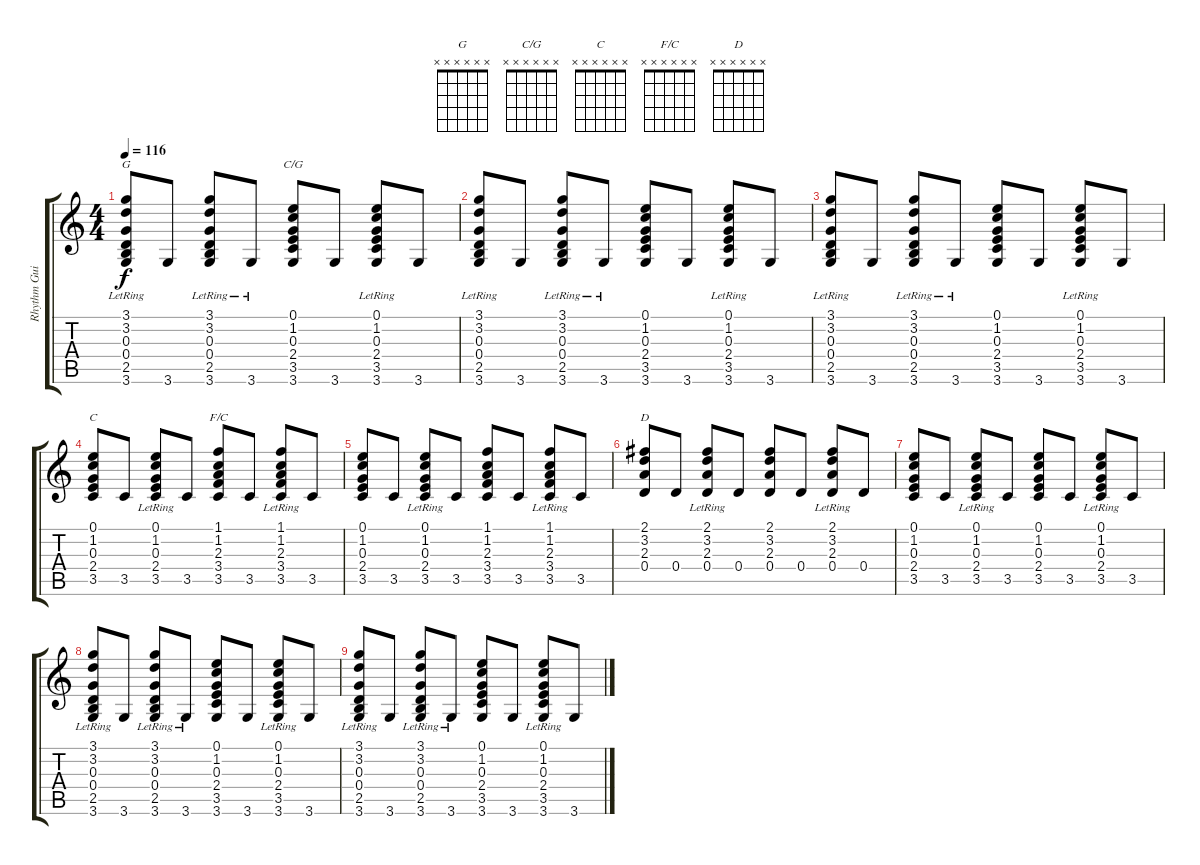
\track ("Rhythm Guitar" "Rhythm Gui") {instrument acousticguitarsteel}
\staff {score tabs}
\tuning (E4 B3 G3 D3 A2 E2) {hide}
\chord ("G" x x x x x x)
\chord ("C/G" x x x x x x)
\chord ("C" x x x x x x)
\chord ("F/C" x x x x x x)
\chord ("D" x x x x x x)
\ts (4 4)
\tempo 116
\clef g2
\ks c
(3.1 3.2 0.3 0.4 2.5 3.6{lr}).8{ch "G" dy f} 3.6.8 (3.1 3.2{lr} 0.3{lr} 0.4 2.5 3.6).8 3.6{lr}.8 (0.1 1.2 0.3 2.4 3.5 3.6).8{ch "C/G"} 3.6.8 (0.1 1.2{lr} 0.3{lr} 2.4 3.5 3.6).8 3.6.8 |
(3.1 3.2 0.3 0.4 2.5 3.6{lr}).8{volume 9} 3.6.8 (3.1 3.2{lr} 0.3{lr} 0.4 2.5 3.6).8 3.6{lr}.8 (0.1 1.2 0.3 2.4 3.5 3.6).8 3.6.8 (0.1 1.2{lr} 0.3{lr} 2.4 3.5 3.6).8 3.6.8 |
(3.1 3.2 0.3 0.4 2.5 3.6{lr}).8{volume 8} 3.6.8 (3.1 3.2{lr} 0.3{lr} 0.4 2.5 3.6).8 3.6{lr}.8 (0.1 1.2 0.3 2.4 3.5 3.6).8 3.6.8 (0.1 1.2{lr} 0.3{lr} 2.4 3.5 3.6).8 3.6.8 |
(0.1 1.2 0.3 2.4 3.5).8{ch "C" volume 7} 3.5.8 (0.1 1.2{lr} 0.3{lr} 2.4 3.5).8 3.5.8 (1.1 1.2 2.3 3.4 3.5).8{ch "F/C"} 3.5.8 (1.1 1.2{lr} 2.3{lr} 3.4 3.5).8 3.5.8 |
(0.1 1.2 0.3 2.4 3.5).8{volume 6} 3.5.8 (0.1 1.2{lr} 0.3{lr} 2.4 3.5).8 3.5.8 (1.1 1.2 2.3 3.4 3.5).8 3.5.8 (1.1 1.2{lr} 2.3{lr} 3.4 3.5).8 3.5.8 |
(2.1 3.2 2.3 0.4).8{ch "D" volume 5} 0.4.8 (2.1 3.2{lr} 2.3{lr} 0.4).8 0.4.8 (2.1 3.2 2.3 0.4).8 0.4.8 (2.1 3.2{lr} 2.3{lr} 0.4).8 0.4.8 |
(0.1 1.2 0.3 2.4 3.5).8{volume 4} 3.5.8 (0.1 1.2{lr} 0.3{lr} 2.4 3.5).8 3.5.8 (0.1 1.2 0.3 2.4 3.5).8 3.5.8 (0.1 1.2{lr} 0.3{lr} 2.4 3.5).8 3.5.8 |
(3.1 3.2 0.3 0.4 2.5 3.6{lr}).8{volume 3} 3.6.8 (3.1 3.2{lr} 0.3{lr} 0.4 2.5 3.6).8 3.6{lr}.8 (0.1 1.2 0.3 2.4 3.5 3.6).8 3.6.8 (0.1 1.2{lr} 0.3{lr} 2.4 3.5 3.6).8 3.6.8 |
(3.1 3.2 0.3 0.4 2.5 3.6{lr}).8{volume 1} 3.6.8 (3.1 3.2{lr} 0.3{lr} 0.4 2.5 3.6).8 3.6{lr}.8 (0.1 1.2 0.3 2.4 3.5 3.6).8 3.6.8 (0.1 1.2{lr} 0.3{lr} 2.4 3.5 3.6).8 3.6.8
